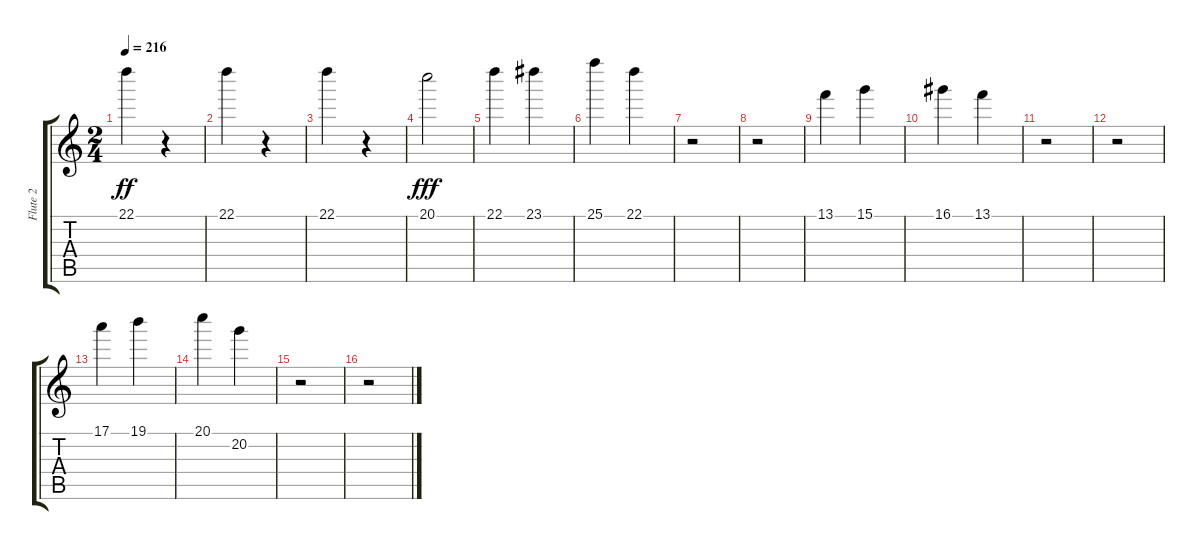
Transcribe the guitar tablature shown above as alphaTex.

\track ("Flute 2" "Flute 2") {instrument acousticguitarnylon}
\staff {score tabs}
\tuning (E4 B3 G3 D3 A2 E2) {hide}
\ts (2 4)
\tempo 216
\clef g2
\ks c
22.1.4{dy ff} r.4 |
22.1.4 r.4 |
22.1.4 r.4 |
20.1.2{dy fff} |
22.1.4 23.1.4 |
25.1.4 22.1.4 |
r.2 |
r.2 |
13.1.4 15.1.4 |
16.1.4 13.1.4 |
r.2 |
r.2 |
17.1.4 19.1.4 |
20.1.4 20.2.4 |
r.2 |
r.2
